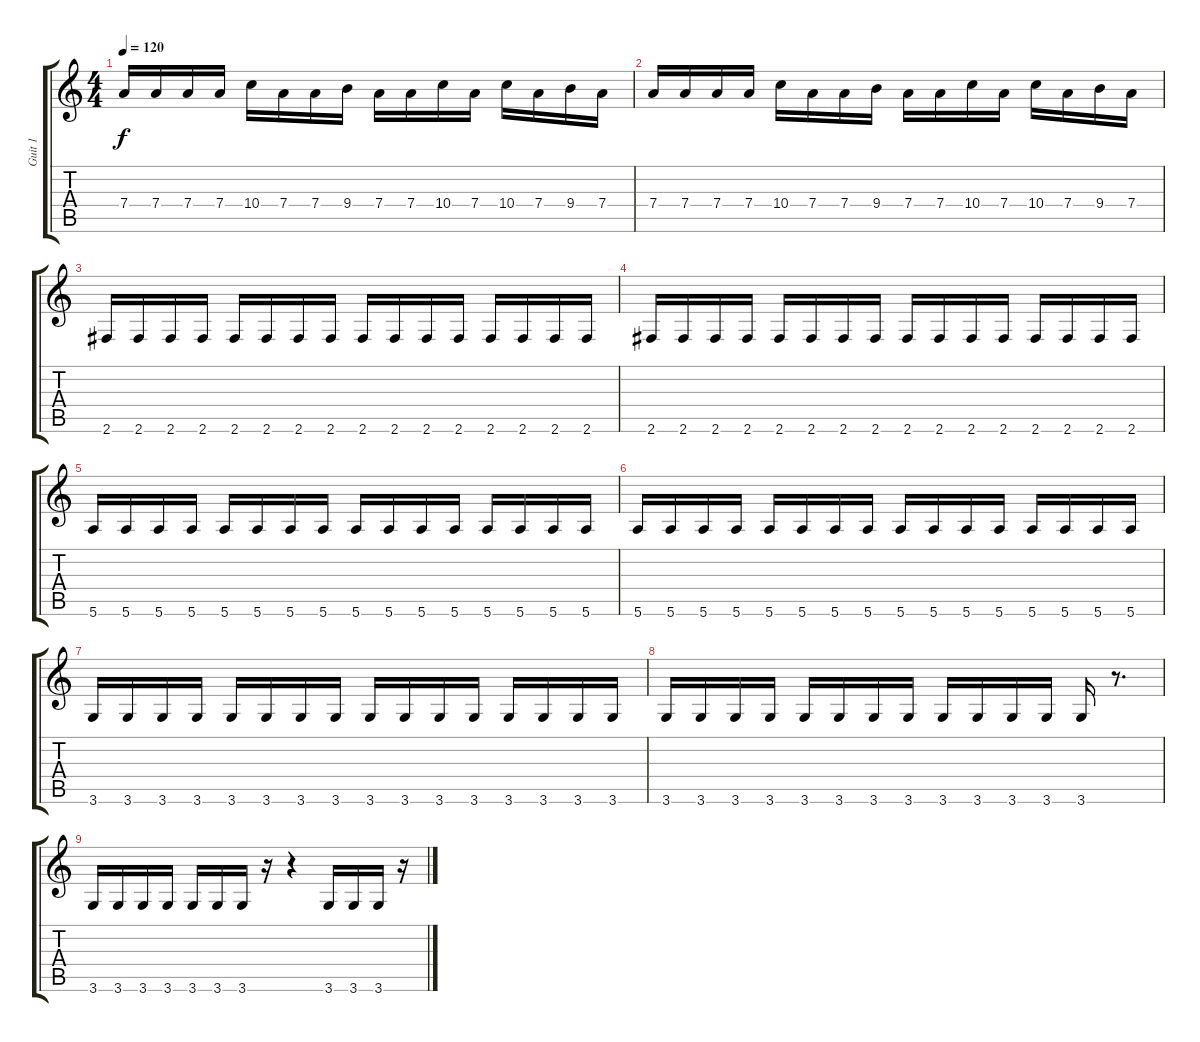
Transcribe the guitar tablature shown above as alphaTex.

\track ("Guit 1" "Guit 1") {instrument distortionguitar}
\staff {score tabs}
\tuning (E4 B3 G3 D3 A2 E2) {hide}
\ts (4 4)
\tempo 120
\clef g2
\ks c
7.4.16{dy f} 7.4.16 7.4.16 7.4.16 10.4.16 7.4.16 7.4.16 9.4.16 7.4.16 7.4.16 10.4.16 7.4.16 10.4.16 7.4.16 9.4.16 7.4.16 |
7.4.16 7.4.16 7.4.16 7.4.16 10.4.16 7.4.16 7.4.16 9.4.16 7.4.16 7.4.16 10.4.16 7.4.16 10.4.16 7.4.16 9.4.16 7.4.16 |
2.6.16 2.6.16 2.6.16 2.6.16 2.6.16 2.6.16 2.6.16 2.6.16 2.6.16 2.6.16 2.6.16 2.6.16 2.6.16 2.6.16 2.6.16 2.6.16 |
2.6.16 2.6.16 2.6.16 2.6.16 2.6.16 2.6.16 2.6.16 2.6.16 2.6.16 2.6.16 2.6.16 2.6.16 2.6.16 2.6.16 2.6.16 2.6.16 |
5.6.16 5.6.16 5.6.16 5.6.16 5.6.16 5.6.16 5.6.16 5.6.16 5.6.16 5.6.16 5.6.16 5.6.16 5.6.16 5.6.16 5.6.16 5.6.16 |
5.6.16 5.6.16 5.6.16 5.6.16 5.6.16 5.6.16 5.6.16 5.6.16 5.6.16 5.6.16 5.6.16 5.6.16 5.6.16 5.6.16 5.6.16 5.6.16 |
3.6.16 3.6.16 3.6.16 3.6.16 3.6.16 3.6.16 3.6.16 3.6.16 3.6.16 3.6.16 3.6.16 3.6.16 3.6.16 3.6.16 3.6.16 3.6.16 |
3.6.16 3.6.16 3.6.16 3.6.16 3.6.16 3.6.16 3.6.16 3.6.16 3.6.16 3.6.16 3.6.16 3.6.16 3.6.16 r.8{d} |
3.6.16 3.6.16 3.6.16 3.6.16 3.6.16 3.6.16 3.6.16 r.16 r.4 3.6.16 3.6.16 3.6.16 r.16
